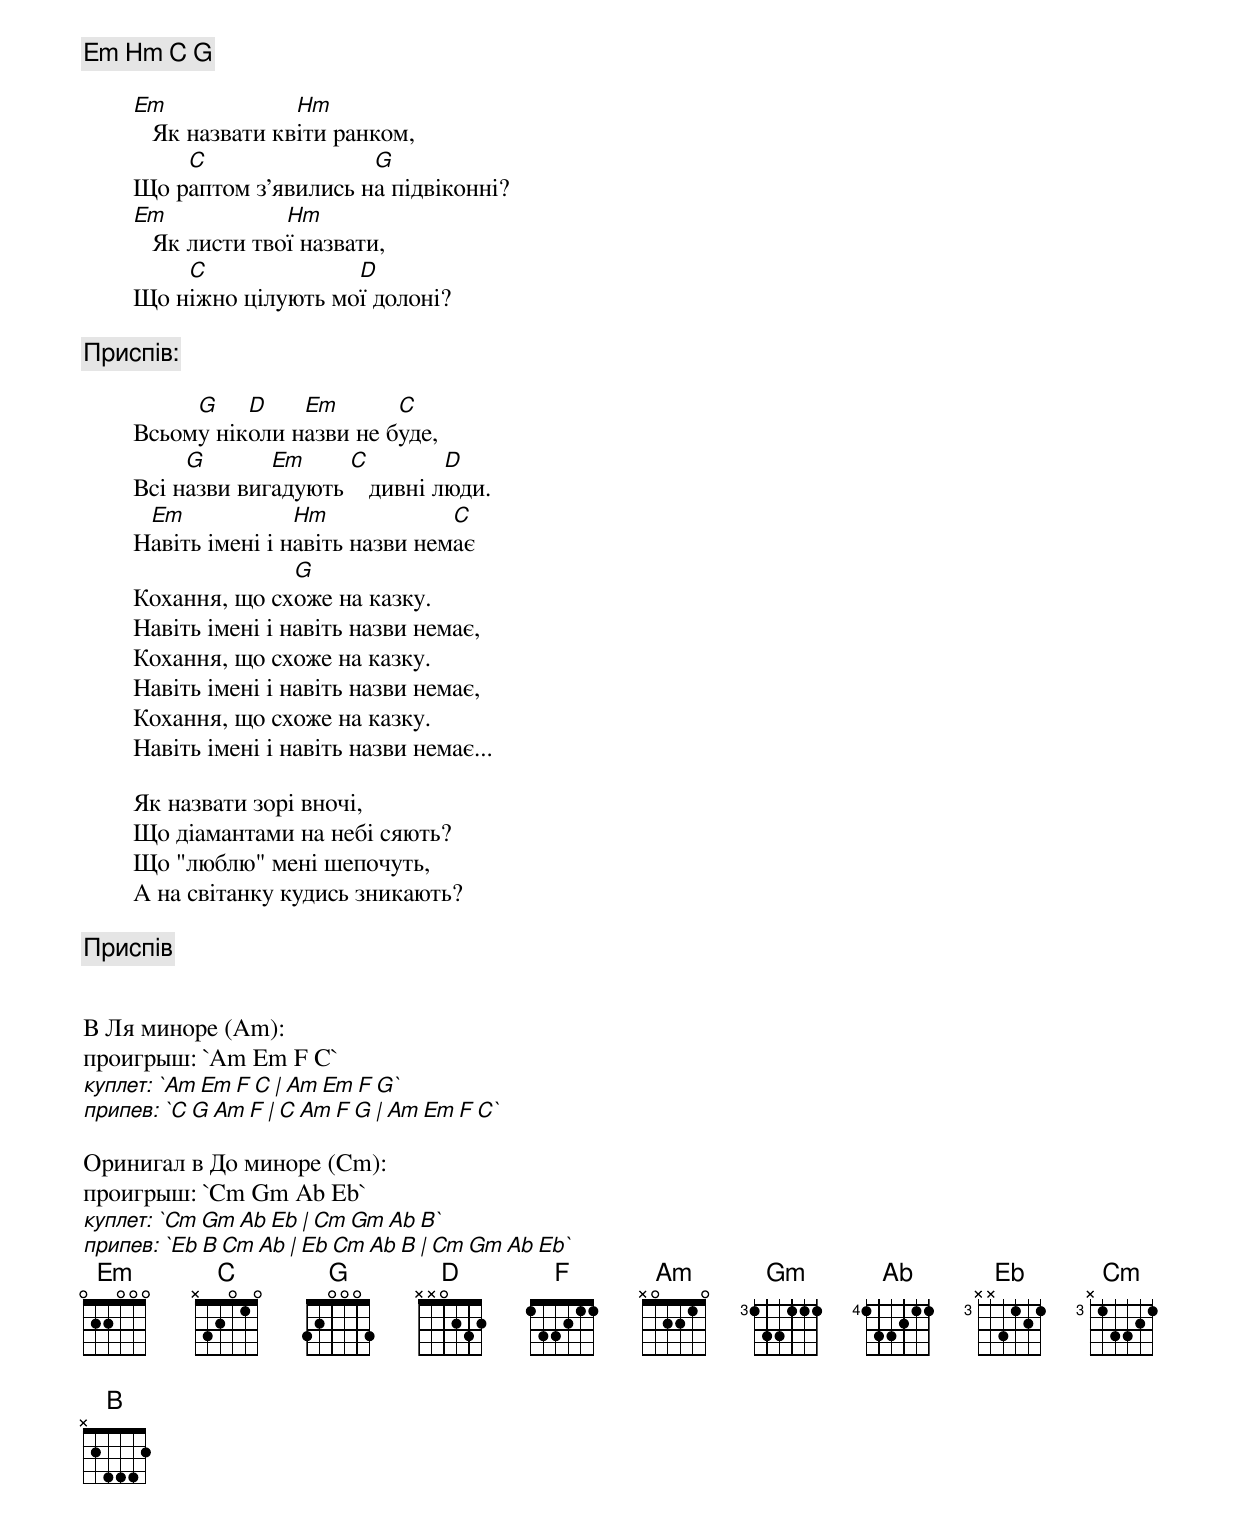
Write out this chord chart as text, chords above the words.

	[Em Hm C G]

	Em              Hm
	   Як назвати квіти ранком,
	    C                G
	Що раптом з’явились на підвіконні?
	Em             Hm
	   Як листи твої назвати,
	    C              D
	Що ніжно цілують мої долоні?

	[Приспів:]

	     G    D    Em       C
	Всьому ніколи назви не буде,
	     G       Em     C         D
	Всі назви вигадують    дивні люди.
	 Em             Hm             C
	Навіть імені і навіть назви немає
	              G
	Кохання, що схоже на казку.
	Навіть імені і навіть назви немає,
	Кохання, що схоже на казку.
	Навіть імені і навіть назви немає,
	Кохання, що схоже на казку.
	Навіть імені і навіть назви немає...

	Як назвати зорі вночі,
	Що діамантами на небі сяють?
	Що "люблю" мені шепочуть,
	А на світанку кудись зникають?

	[Приспів]


В Ля миноре (Am):
проигрыш: `Am Em F C`
куплет: `Am Em F C | Am Em F G`
припев: `C G Am F | C Am F G | Am Em F C`

Оринигал в До миноре (Cm):
проигрыш: `Cm Gm Ab Eb`
куплет: `Cm Gm Ab Eb | Cm Gm Ab B`
припев: `Eb B Cm Ab | Eb Cm Ab B | Cm Gm Ab Eb`
